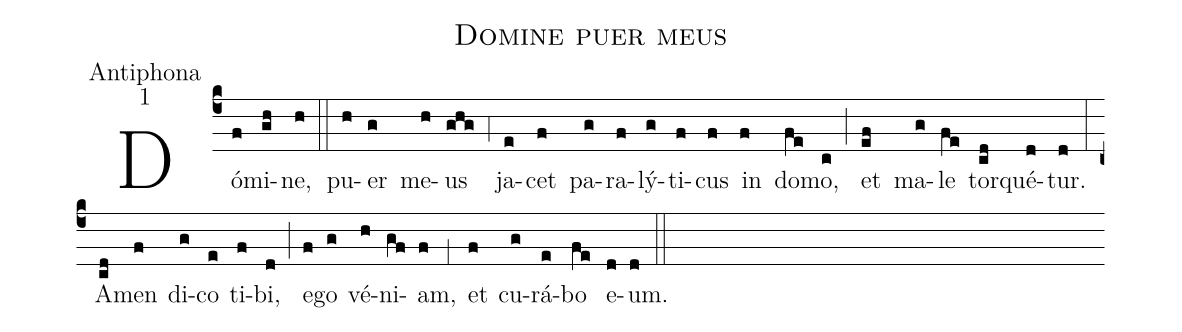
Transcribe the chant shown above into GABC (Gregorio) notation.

name:Domine puer meus;
office-part:Antiphona;
mode:1;
%%
(c4) Dó(f)mi(gh)ne,(h) (::) pu(h)er(g) me(h)us(ghg) (;4) ja(e)cet(f) pa(g)ra(f)lý(g)ti(f)cus(f) in(f) do(fe)mo,(c) (;) et(ef) ma(g)le(fe) tor(cd)qué(d)tur.(d) (:) A(cd)men(f) di(g)co(e) ti(f)bi,(d) (;) e(f)go(g) vé(h)ni(gf)am,(f) (;1) et(f) cu(g)rá(e)bo(fe) e(d)um.(d) (::)
